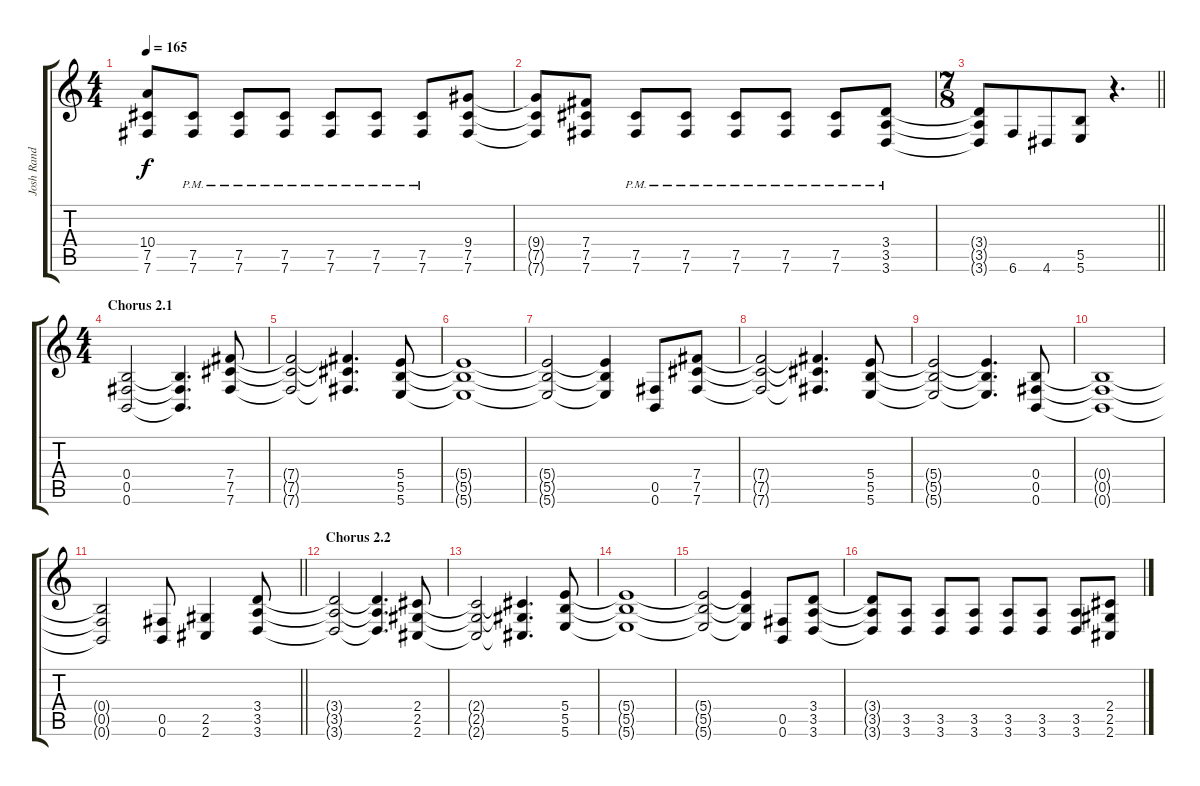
\track ("Josh Rand" "Josh Rand") {instrument acousticguitarsteel}
\staff {score tabs}
\tuning (Db4 Ab3 E3 B2 Gb2 B1) {hide}
\ts (4 4)
\tempo 165
\clef g2
\ks c
(10.4{t} 7.5{t} 7.6{t}).8{dy f} (7.5{pm} 7.6{pm}).8 (7.5{pm} 7.6{pm}).8 (7.5{pm} 7.6{pm}).8 (7.5{pm} 7.6{pm}).8 (7.5{pm} 7.6{pm}).8 (7.5{pm} 7.6{pm}).8 (9.4 7.5 7.6).8 |
(9.4{t} 7.5{t} 7.6{t}).8 (7.4 7.5 7.6).8 (7.5{pm} 7.6{pm}).8 (7.5{pm} 7.6{pm}).8 (7.5{pm} 7.6{pm}).8 (7.5{pm} 7.6{pm}).8 (7.5{pm} 7.6{pm}).8 (3.4 3.5{pm} 3.6{pm}).8 |
\ts (7 8)
\barLineRight lightlight
(3.4{t} 3.5{t} 3.6{t}).8 6.6.8 4.6.8 (5.5 5.6).8 r.4{d} |
\ts (4 4)
\section ("" "Chorus 2.1")
(0.4 0.5 0.6).2 (0.4{t} 0.5{t} 0.6{t}).4{d} (7.4 7.5 7.6).8 |
(7.4{t} 7.5{t} 7.6{t}).2 (7.4{t} 7.5{t} 7.6{t}).4{d} (5.4 5.5 5.6).8 |
(5.4{t} 5.5{t} 5.6{t}).1 |
(5.4{t} 5.5{t} 5.6{t}).2 (5.4{t} 5.5{t} 5.6{t}).4 (0.5 0.6).8 (7.4 7.5 7.6).8 |
(7.4{t} 7.5{t} 7.6{t}).2 (7.4{t} 7.5{t} 7.6{t}).4{d} (5.4 5.5 5.6).8 |
(5.4{t} 5.5{t} 5.6{t}).2 (5.4{t} 5.5{t} 5.6{t}).4{d} (0.4 0.5 0.6).8 |
(0.4{t} 0.5{t} 0.6{t}).1 |
\barLineRight lightlight
(0.4{t} 0.5{t} 0.6{t}).2 (0.5 0.6).8 (2.5 2.6).4 (3.4 3.5 3.6).8 |
\section ("" "Chorus 2.2")
(3.4{t} 3.5{t} 3.6{t}).2 (3.4{t} 3.5{t} 3.6{t}).4{d} (2.4 2.5 2.6).8 |
(2.4{t} 2.5{t} 2.6{t}).2 (2.4{t} 2.5{t} 2.6{t}).4{d} (5.4 5.5 5.6).8 |
(5.4{t} 5.5{t} 5.6{t}).1 |
(5.4{t} 5.5{t} 5.6{t}).2 (5.4{t} 5.5{t} 5.6{t}).4 (0.5 0.6).8 (3.4 3.5 3.6).8 |
(3.4{t} 3.5{t} 3.6{t}).8 (3.5 3.6).8 (3.5 3.6).8 (3.5 3.6).8 (3.5 3.6).8 (3.5 3.6).8 (3.5 3.6).8 (2.4 2.5 2.6).8
